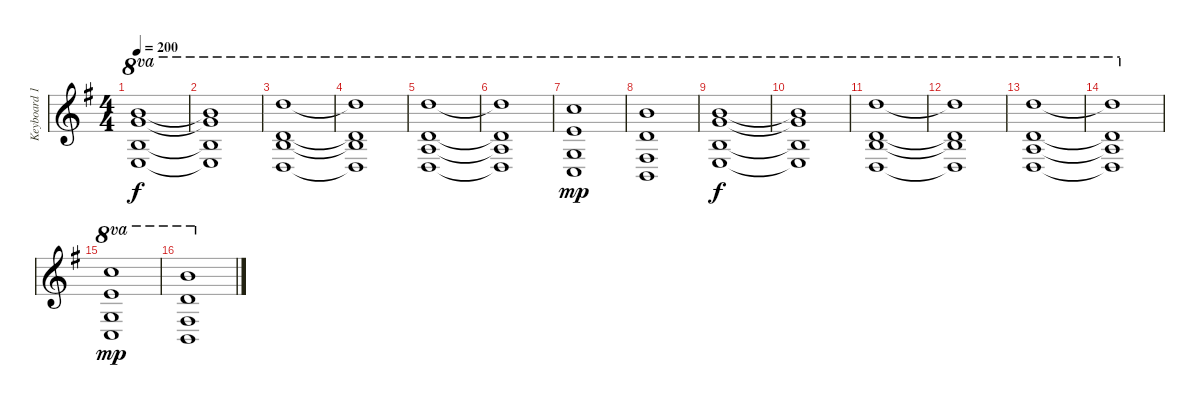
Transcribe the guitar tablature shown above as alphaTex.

\track ("Keyboard 1" "Keyboard 1") {instrument stringensemble1}
\staff {score}
\tuning (E4 B3 G3 D3 A2 E2) {hide}
\ts (4 4)
\tempo 200
\clef g2
\ks g
(19.1 20.2 16.3 14.4).1{ot 8va dy f} |
(19.1{t} 20.2{t} 16.3{t} 14.4{t}).1{ot 8va} |
(22.1 15.2 16.3 12.4).1{ot 8va} |
(22.1{t} 15.2{t} 16.3{t} 12.4{t}).1{ot 8va} |
(22.1 15.2 14.3 12.4).1{ot 8va} |
(22.1{t} 15.2{t} 14.3{t} 12.4{t}).1{ot 8va} |
(20.1 17.2 12.3 10.4).1{ot 8va dy mp} |
(19.1 15.2 11.3 9.4).1{ot 8va} |
(19.1 20.2 16.3 14.4).1{ot 8va dy f} |
(19.1{t} 20.2{t} 16.3{t} 14.4{t}).1{ot 8va} |
(22.1 15.2 16.3 12.4).1{ot 8va} |
(22.1{t} 15.2{t} 16.3{t} 12.4{t}).1{ot 8va} |
(22.1 15.2 14.3 12.4).1{ot 8va} |
(22.1{t} 15.2{t} 14.3{t} 12.4{t}).1{ot 8va} |
(20.1 17.2 12.3 10.4).1{ot 8va dy mp} |
(19.1 15.2 11.3 9.4).1{ot 8va}
